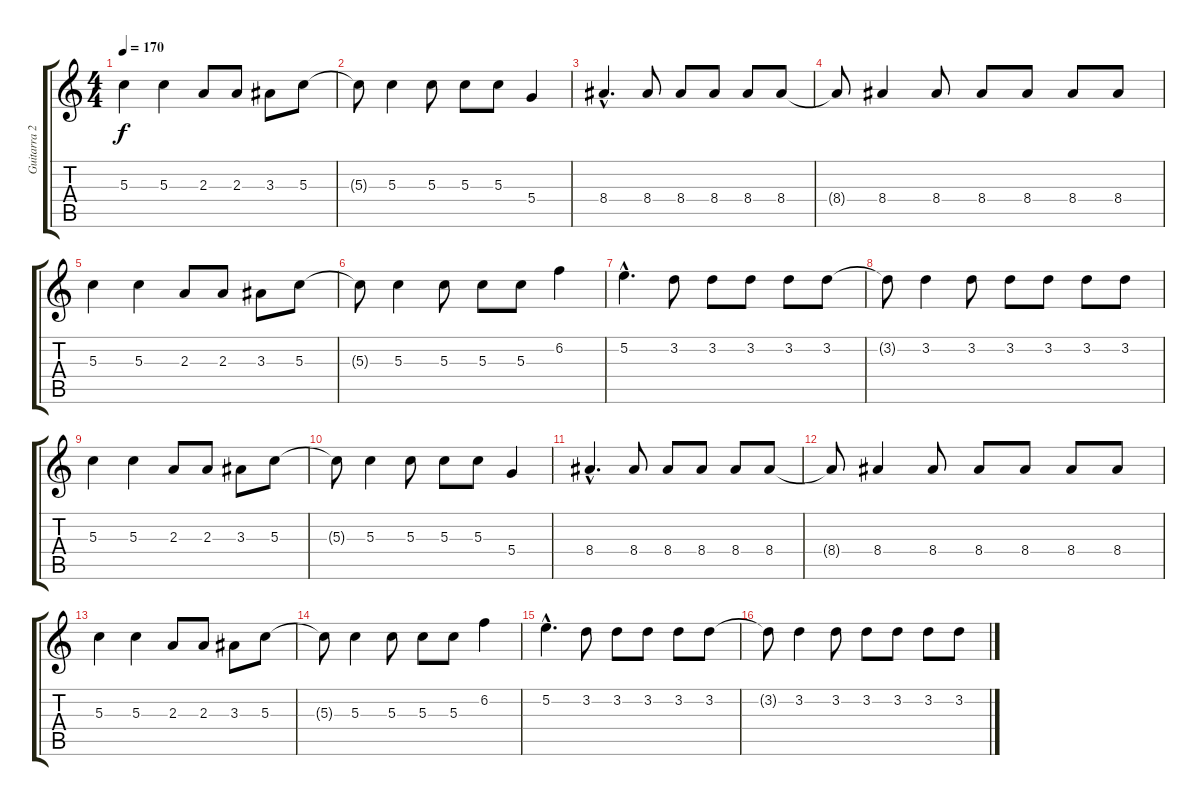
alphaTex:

\track ("Guitarra 2" "Guitarra 2") {instrument electricguitarjazz}
\staff {score tabs}
\tuning (E4 B3 G3 D3 A2 E2) {hide}
\ts (4 4)
\tempo 170
\clef g2
\ks c
5.3.4{dy f} 5.3.4 2.3.8 2.3.8 3.3.8 5.3.8 |
5.3{t}.8 5.3.4 5.3.8 5.3.8 5.3.8 5.4.4 |
8.4{hac}.4{d} 8.4.8 8.4.8 8.4.8 8.4.8 8.4.8 |
8.4{t}.8 8.4.4 8.4.8 8.4.8 8.4.8 8.4.8 8.4.8 |
5.3.4{instrument overdrivenguitar} 5.3.4 2.3.8 2.3.8 3.3.8 5.3.8 |
5.3{t}.8 5.3.4 5.3.8 5.3.8 5.3.8 6.2.4 |
5.2{hac}.4{d} 3.2.8 3.2.8 3.2.8 3.2.8 3.2.8 |
3.2{t}.8 3.2.4 3.2.8 3.2.8 3.2.8 3.2.8 3.2.8 |
5.3.4 5.3.4 2.3.8 2.3.8 3.3.8 5.3.8 |
5.3{t}.8 5.3.4 5.3.8 5.3.8 5.3.8 5.4.4 |
8.4{hac}.4{d} 8.4.8 8.4.8 8.4.8 8.4.8 8.4.8 |
8.4{t}.8 8.4.4 8.4.8 8.4.8 8.4.8 8.4.8 8.4.8 |
5.3.4 5.3.4 2.3.8 2.3.8 3.3.8 5.3.8 |
5.3{t}.8 5.3.4 5.3.8 5.3.8 5.3.8 6.2.4 |
5.2{hac}.4{d} 3.2.8 3.2.8 3.2.8 3.2.8 3.2.8 |
3.2{t}.8 3.2.4 3.2.8 3.2.8 3.2.8 3.2.8 3.2.8
